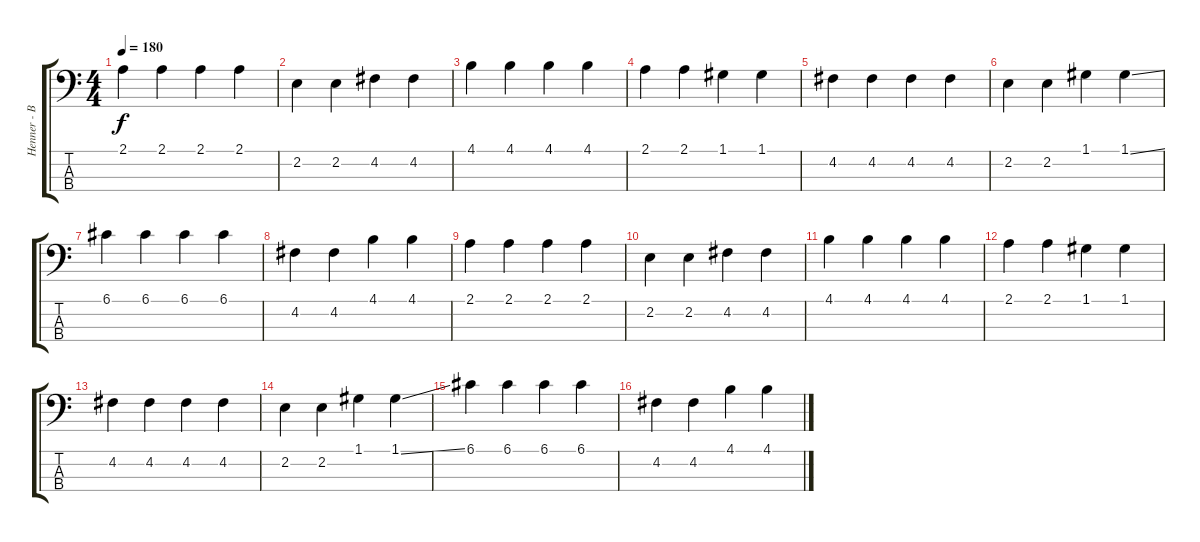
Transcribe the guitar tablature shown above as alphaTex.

\track ("Henner - Bass" "Henner - B") {instrument electricbassfinger}
\staff {score tabs}
\tuning (G2 D2 A1 E1) {hide}
\ts (4 4)
\tempo 180
\clef f4
\ks c
2.1.4{dy f} 2.1.4 2.1.4 2.1.4 |
2.2.4 2.2.4 4.2.4 4.2.4 |
4.1.4 4.1.4 4.1.4 4.1.4 |
2.1.4 2.1.4 1.1.4 1.1.4 |
4.2.4 4.2.4 4.2.4 4.2.4 |
2.2.4 2.2.4 1.1.4 1.1{ss}.4 |
6.1.4 6.1.4 6.1.4 6.1.4 |
4.2.4 4.2.4 4.1.4 4.1.4 |
2.1.4 2.1.4 2.1.4 2.1.4 |
2.2.4 2.2.4 4.2.4 4.2.4 |
4.1.4 4.1.4 4.1.4 4.1.4 |
2.1.4 2.1.4 1.1.4 1.1.4 |
4.2.4 4.2.4 4.2.4 4.2.4 |
2.2.4 2.2.4 1.1.4 1.1{ss}.4 |
6.1.4 6.1.4 6.1.4 6.1.4 |
4.2.4 4.2.4 4.1.4 4.1.4
